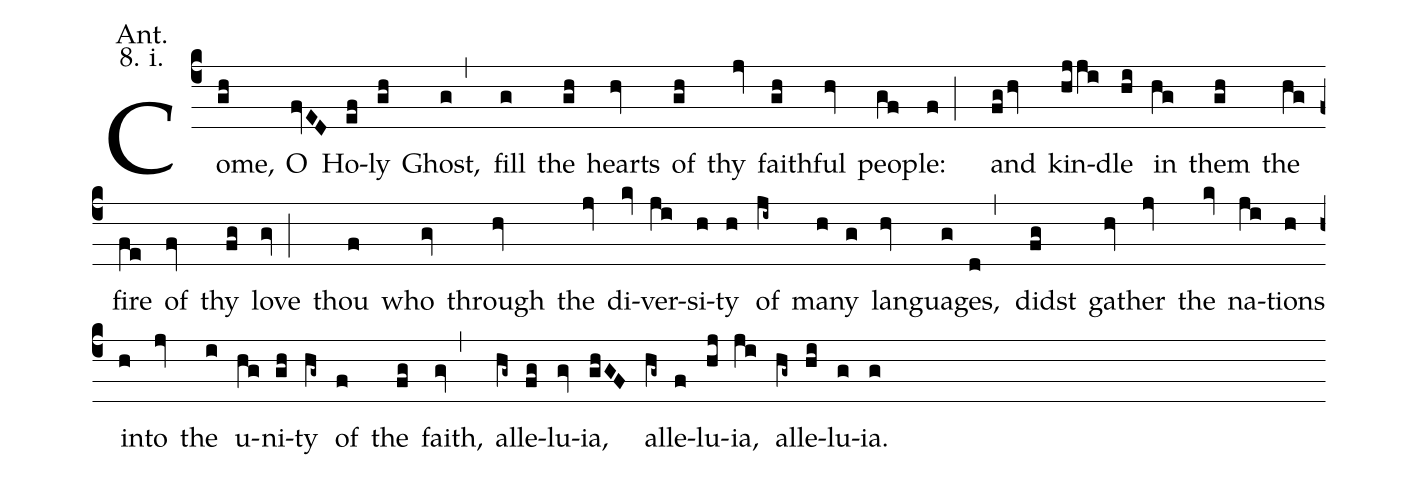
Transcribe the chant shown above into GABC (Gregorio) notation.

annotation: Ant.;
annotation: 8. i.;
%%
(c4) Come,(gh) O(fvED) Ho(ef)ly(gh) Ghost,(g,) fill(g) the(gh) hearts(hv) of(gh) thy(jv) faith(gh)ful(hv) peo(gf)ple:(f;) and(fghv) kin(hjji)dle(hi) in(hg) them(gh) the(hg) fire(fe) of(fv) thy(fg) love(gv;) thou(f) who(gv) through(hv) the(jv) di(kv)ver(ji)si(h)ty(h) of(ji~) ma(h)ny(g) lan(hv)gua(g)ges,(d,) didst(fg) ga(hv)ther(jv) the(kv) na(ji)tions(h) in(h)to(jv) the(i) u(hg)ni(gh)ty(hg~) of(f) the(fg) faith,(gv,) al(hg~)le(fg)lu(gv)ia,(ghGF) al(hg~)le(f)lu(hj)ia,(ji) al(hg~)le(hi)lu(g)ia.(g)
